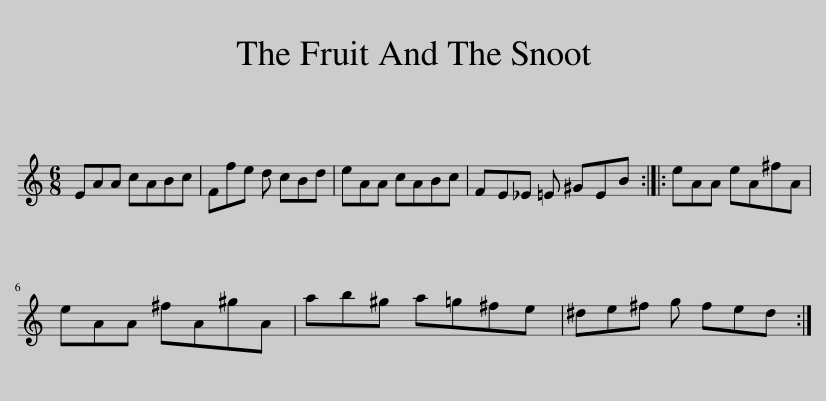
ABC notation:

X:1
L:1/8
M:6/8
I:linebreak $
K:C
V:1 treble
V:1
 EAA cABc | Ffe d cBd | eAA cABc | FE_E =E ^GEB :: eAA eA^fA |$ %5
 eAA ^fA^gA | ab^g a=g^fe | ^de^f g fed :| %8
